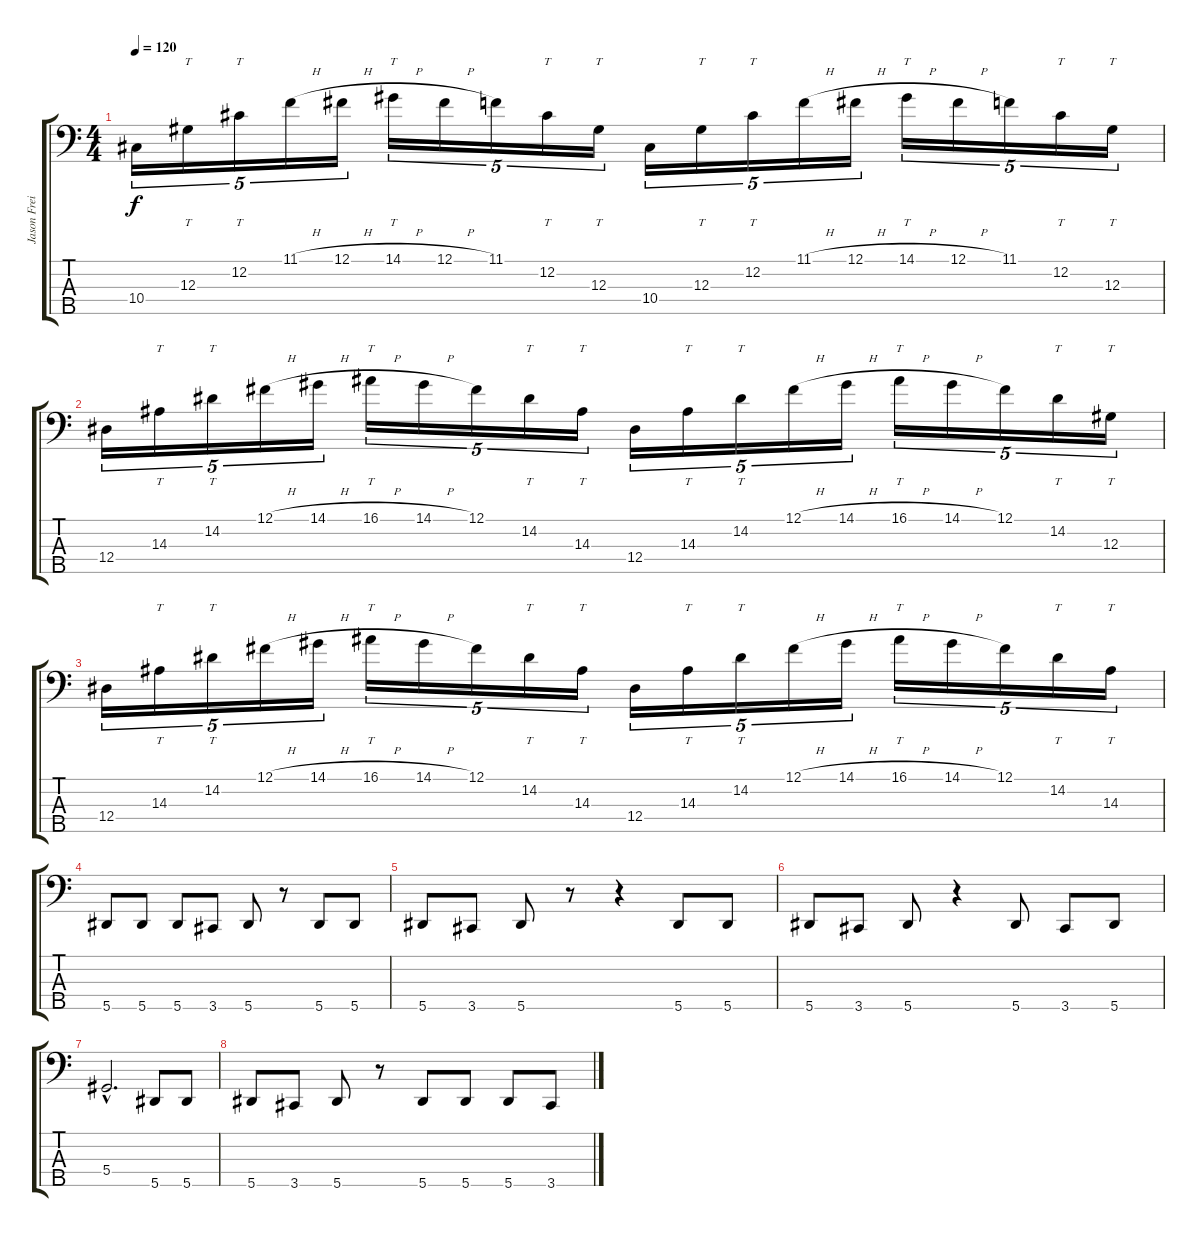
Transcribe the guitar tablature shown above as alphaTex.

\track ("Jason Freitas" "Jason Frei") {instrument slapbass2}
\staff {score tabs}
\tuning (Gb2 Db2 Ab1 Eb1 Bb0) {hide}
\ts (4 4)
\tempo 120
\clef f4
\ks c
10.4.16{tu (5 4) dy f} 12.3.16{tt tu (5 4)} 12.2.16{tt tu (5 4)} 11.1{h}.16{tu (5 4)} 12.1{h}.16{tu (5 4)} 14.1{h}.16{tt tu (5 4)} 12.1{h}.16{tu (5 4)} 11.1.16{tu (5 4)} 12.2.16{tt tu (5 4)} 12.3.16{tt tu (5 4)} 10.4.16{tu (5 4)} 12.3.16{tt tu (5 4)} 12.2.16{tt tu (5 4)} 11.1{h}.16{tu (5 4)} 12.1{h}.16{tu (5 4)} 14.1{h}.16{tt tu (5 4)} 12.1{h}.16{tu (5 4)} 11.1.16{tu (5 4)} 12.2.16{tt tu (5 4)} 12.3.16{tt tu (5 4)} |
12.4.16{tu (5 4)} 14.3.16{tt tu (5 4)} 14.2.16{tt tu (5 4)} 12.1{h}.16{tu (5 4)} 14.1{h}.16{tu (5 4)} 16.1{h}.16{tt tu (5 4)} 14.1{h}.16{tu (5 4)} 12.1.16{tu (5 4)} 14.2.16{tt tu (5 4)} 14.3.16{tt tu (5 4)} 12.4.16{tu (5 4)} 14.3.16{tt tu (5 4)} 14.2.16{tt tu (5 4)} 12.1{h}.16{tu (5 4)} 14.1{h}.16{tu (5 4)} 16.1{h}.16{tt tu (5 4)} 14.1{h}.16{tu (5 4)} 12.1.16{tu (5 4)} 14.2.16{tt tu (5 4)} 12.3.16{tt tu (5 4)} |
12.4.16{tu (5 4)} 14.3.16{tt tu (5 4)} 14.2.16{tt tu (5 4)} 12.1{h}.16{tu (5 4)} 14.1{h}.16{tu (5 4)} 16.1{h}.16{tt tu (5 4)} 14.1{h}.16{tu (5 4)} 12.1.16{tu (5 4)} 14.2.16{tt tu (5 4)} 14.3.16{tt tu (5 4)} 12.4.16{tu (5 4)} 14.3.16{tt tu (5 4)} 14.2.16{tt tu (5 4)} 12.1{h}.16{tu (5 4)} 14.1{h}.16{tu (5 4)} 16.1{h}.16{tt tu (5 4)} 14.1{h}.16{tu (5 4)} 12.1.16{tu (5 4)} 14.2.16{tt tu (5 4)} 14.3.16{tt tu (5 4)} |
5.5.8 5.5.8 5.5.8 3.5.8 5.5.8 r.8 5.5.8 5.5.8 |
5.5.8 3.5.8 5.5.8 r.8 r.4 5.5.8 5.5.8 |
5.5.8 3.5.8 5.5.8 r.4 5.5.8 3.5.8 5.5.8 |
5.4{hac}.2{d} 5.5.8 5.5.8 |
5.5.8 3.5.8 5.5.8 r.8 5.5.8 5.5.8 5.5.8 3.5.8
